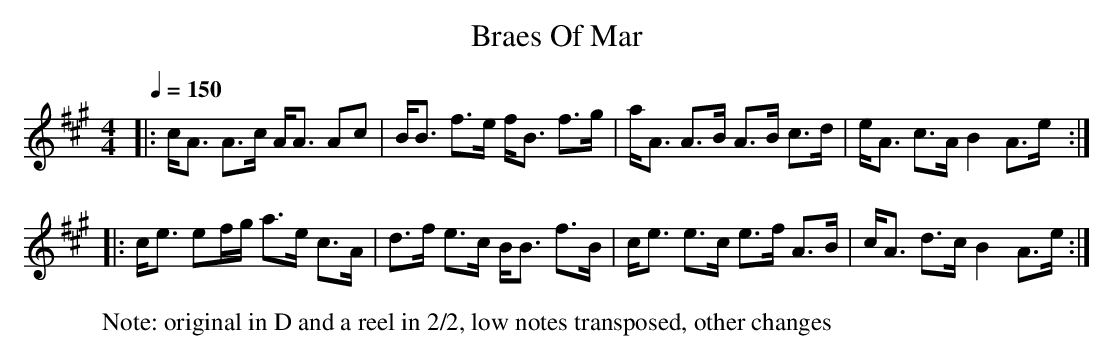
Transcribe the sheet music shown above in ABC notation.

X:1
T:Braes Of Mar
M:4/4
L:1/8
Q:1/4=150
K:A
|: c<A A>c A<A Ac | B<B f>e f<B f>g | a<A A>B A>B c>d | e<A c>A B2 A>e :|
|: c<e ef/2g/2 a>e c>A | d>f e>c  B<B f>B | c<e e>c e>f A>B | c<A d>c B2 A>e :|
W:Note: original in D and a reel in 2/2, low notes transposed, other changes
